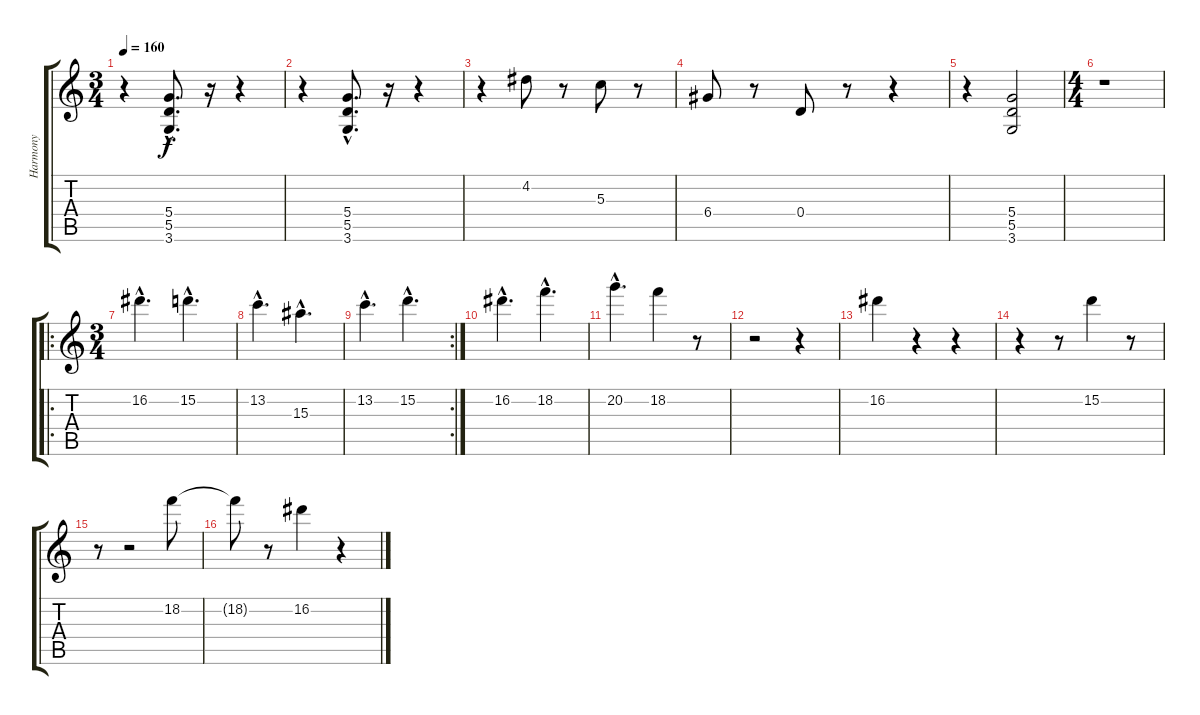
\track ("Harmony" "Harmony") {instrument overdrivenguitar}
\staff {score tabs}
\tuning (E4 B3 G3 D3 A2 E2) {hide}
\ts (3 4)
\tempo 160
\clef g2
\ks c
r.4{dy f} (5.4{hac} 5.5{hac} 3.6{hac}).8{d} r.16 r.4 |
r.4 (5.4{hac} 5.5{hac} 3.6{hac}).8{d} r.16 r.4 |
r.4 4.2.8 r.8 5.3.8 r.8 |
6.4.8 r.8 0.4.8 r.8 r.4 |
r.4 (5.4 5.5 3.6).2 |
\ts (4 4)
r.1 |
\ro
\ts (3 4)
16.2{hac}.4{d} 15.2{hac}.4{d} |
13.2{hac}.4{d} 15.3{hac}.4{d} |
\rc 2
13.2{hac}.4{d} 15.2{hac}.4{d} |
16.2{hac}.4{d} 18.2{hac}.4{d} |
20.2{hac}.4{d} 18.2.4 r.8 |
r.2 r.4 |
16.2.4 r.4 r.4 |
r.4 r.8 15.2.4 r.8 |
r.8 r.2 18.2.8 |
18.2{t}.8 r.8 16.2.4 r.4
